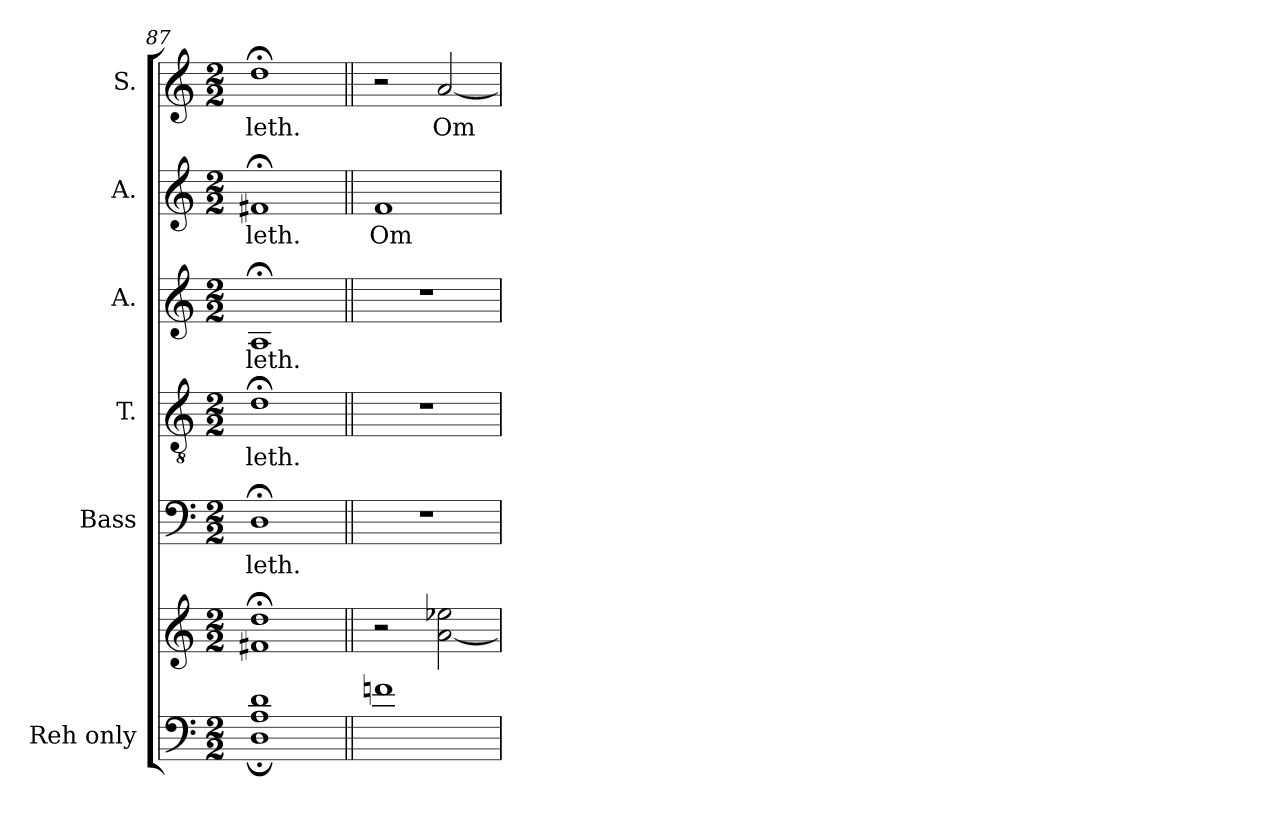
**kern	**kern	**kern	**text	**kern	**text	**kern	**text	**kern	**text	**kern	**text
*part6	*part6	*part5	*part5	*part4	*part4	*part3	*part3	*part2	*part2	*part1	*part1
*staff7	*staff6	*staff5	*staff5	*staff4	*staff4	*staff3	*staff3	*staff2	*staff2	*staff1	*staff1
*I"Reh only	*	*I"Bass	*	*I"T.	*	*I"A.	*	*I"A.	*	*I"S.	*
*	*	*I'B.	*	*	*	*	*	*	*	*	*
*clefF4	*clefG2	*clefF4	*	*clefGv2	*	*clefG2	*	*clefG2	*	*clefG2	*
*	*	*	*	*	*	*ITrd7c12	*	*ITrd7c12	*	*	*
*k[]	*k[]	*k[]	*	*k[]	*	*k[]	*	*k[]	*	*k[]	*
*C:	*C:	*C:	*	*C:	*	*C:	*	*C:	*	*C:	*
*M2/2	*M2/2	*M2/2	*	*M2/2	*	*M2/2	*	*M2/2	*	*M2/2	*
=87	=87	=87	=87	=87	=87	=87	=87	=87	=87	=87	=87
*^	*	*	*	*	*	*	*	*	*	*	*
!	!	!	!	!LO:LY:b	!	!LO:LY:b	!	!LO:LY:b	!	!LO:LY:b	!	!LO:LY:b
1A 1d	1D;	1f#X;< 1dd;<	1D;<	-leth.	1d;<	-leth.	1AA;<	-leth.	1F#X;<	-leth.	1dd;<	-leth.
=88||	=88||	=88||	=88||	=88||	=88||	=88||	=88||	=88||	=88||	=88||	=88||	=88||
!	!	!	!	!	!	!	!	!	!	!LO:LY:b	!	!
*v	*v	*	*	*	*	*	*	*	*	*	*	*
1fn	2r	1r	.	1r	.	1r	.	1F	Om-	2r	.
!	!	!	!	!	!	!	!	!	!	!	!LO:LY:b
.	[>2a\ 2ee-X\	.	.	.	.	.	.	.	.	[<2a/	Om-
=	=	=	=	=	=	=	=	=	=	=	=
*-	*-	*-	*-	*-	*-	*-	*-	*-	*-	*-	*-
